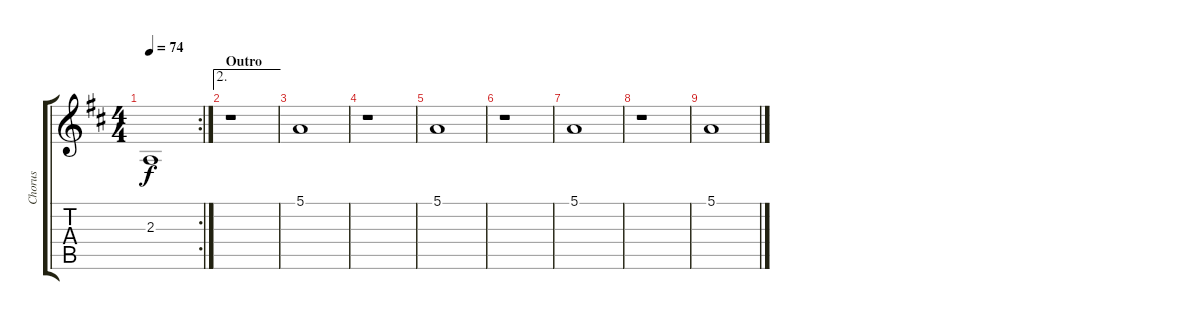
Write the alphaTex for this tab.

\track ("Chorus" "Chorus") {instrument synthvoice}
\staff {score tabs}
\tuning (E4 B3 G3 D3 A2 E2) {hide}
\rc 2
\ts (4 4)
\tempo 74
\clef g2
\ks d
2.3.1{dy f} |
\ae 2
\section ("" "Outro")
r.1 |
5.1.1 |
r.1 |
5.1.1 |
r.1 |
5.1.1 |
r.1 |
5.1.1
